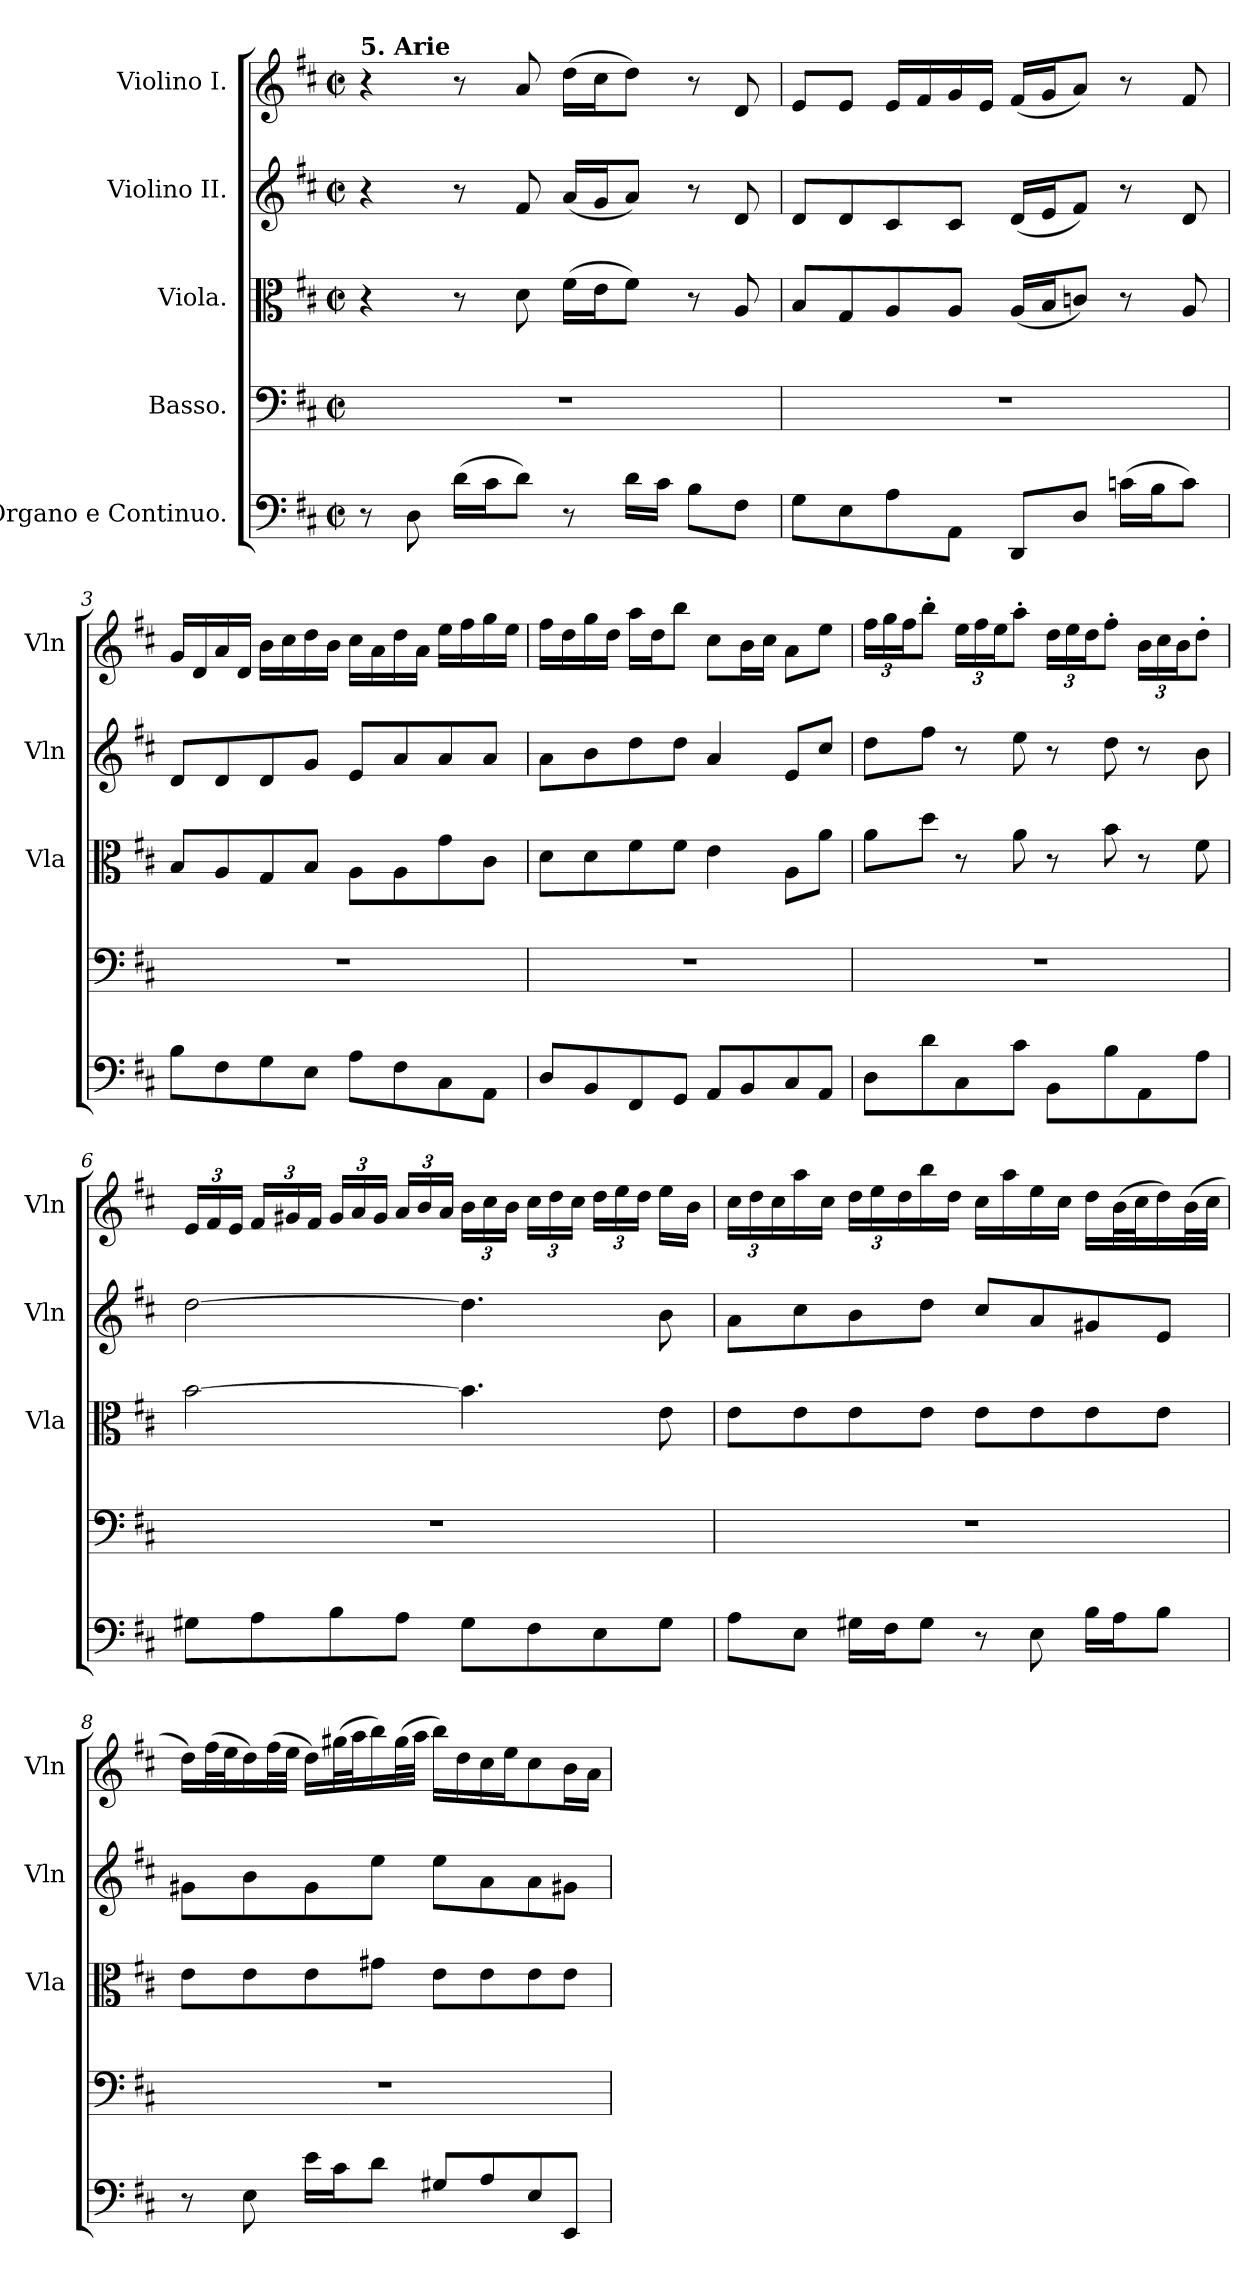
**kern	**kern	**kern	**kern	**kern
*part5	*part4	*part3	*part2	*part1
*staff5	*staff4	*staff3	*staff2	*staff1
*I"Organo e  Continuo.	*I"Basso.	*I"Viola.	*I"Violino II.	*I"Violino I.
*	*	*I'Vla	*I'Vln	*I'Vln
*clefF4	*clefF4	*clefC3	*clefG2	*clefG2
*k[f#c#]	*k[f#c#]	*k[f#c#]	*k[f#c#]	*k[f#c#]
*D:	*D:	*D:	*D:	*D:
*M2/2	*M2/2	*M2/2	*M2/2	*M2/2
*met(c|)	*met(c|)	*met(c|)	*met(c|)	*met(c|)
=1	=1	=1	=1	=1
!	!	!	!	!LO:TX:a:B:t=5. Arie
8r	1r	4r	4r	4r
8D\	.	.	.	.
(16d\LL	.	8r	8r	8r
16c#\J	.	.	.	.
8d\J)	.	8d\	8f#/	8a/
8r	.	(16f#\LL	(16a/LL	(16dd\LL
.	.	16e\J	16g/J	16cc#\J
16d\LL	.	8f#\J)	8a/J)	8dd\J)
16c#\JJ	.	.	.	.
8B\L	.	8r	8r	8r
8F#\J	.	8A/	8d/	8d/
=2	=2	=2	=2	=2
8G\L	1r	8B/L	8d/L	8e/L
8E\	.	8G/	8d/	8e/J
8A\	.	8A/	8c#/	16e/LL
.	.	.	.	16f#/
8AA\J	.	8A/J	8c#/J	16g/
.	.	.	.	16e/JJ
8DD/L	.	(16A/LL	(16d/LL	(16f#/LL
.	.	16B/J	16e/J	16g/J
8D/J	.	8cn/J)	8f#/J)	8a/J)
(16cn\LL	.	8r	8r	8r
16B\J	.	.	.	.
8c\J)	.	8A/	8d/	8f#/
=3	=3	=3	=3	=3
8B\L	1r	8B/L	8d/L	16g/LL
.	.	.	.	16d/
8F#\	.	8A/	8d/	16a/
.	.	.	.	16d/JJ
8G\	.	8G/	8d/	16b\LL
.	.	.	.	16cc#\
8E\J	.	8B/J	8g/J	16dd\
.	.	.	.	16b\JJ
8A\L	.	8A\L	8e/L	16cc#\LL
.	.	.	.	16a\
8F#\	.	8A\	8a/	16dd\
.	.	.	.	16a\JJ
8C#\	.	8g\	8a/	16ee\LL
.	.	.	.	16ff#\
8AA\J	.	8c#\J	8a/J	16gg\
.	.	.	.	16ee\JJ
=4	=4	=4	=4	=4
8D/L	1r	8d\L	8a\L	16ff#\LL
.	.	.	.	16dd\
8BB/	.	8d\	8b\	16gg\
.	.	.	.	16dd\JJ
8FF#/	.	8f#\	8dd\	16aa\LL
.	.	.	.	16dd\J
8GG/J	.	8f#\J	8dd\J	8bb\J
8AA/L	.	4e\	4a/	8cc#\L
8BB/	.	.	.	16b\L
.	.	.	.	16cc#\JJ
8C#/	.	8A\L	8e/L	8a\L
8AA/J	.	8a\J	8cc#/J	8ee\J
!!LO:LB:g=z
=5	=5	=5	=5	=5
*	*	*	*	*Xbrackettup
8D\L	1r	8a\L	8dd\L	24ff#\LL
.	.	.	.	24gg\
.	.	.	.	24ff#\J
8d\	.	8dd\J	8ff#\J	8bb'\J
8C#\	.	8r	8r	24ee\LL
.	.	.	.	24ff#\
.	.	.	.	24ee\J
8c#\J	.	8a\	8ee\	8aa'\J
8BB\L	.	8r	8r	24dd\LL
.	.	.	.	24ee\
.	.	.	.	24dd\J
8B\	.	8b\	8dd\	8ff#'\J
8AA\	.	8r	8r	24b\LL
.	.	.	.	24cc#\
.	.	.	.	24b\J
8A\J	.	8f#\	8b\	8dd'\J
=6	=6	=6	=6	=6
8G#X\L	1r	[2b\	[2dd\	24e/LL
.	.	.	.	24f#/
.	.	.	.	24e/JJ
8A\	.	.	.	24f#/LL
.	.	.	.	24g#X/
.	.	.	.	24f#/JJ
8B\	.	.	.	24g#/LL
.	.	.	.	24a/
.	.	.	.	24g#/JJ
8A\J	.	.	.	24a/LL
.	.	.	.	24b/
.	.	.	.	24a/JJ
8G#\L	.	4.b\]	4.dd\]	24b\LL
.	.	.	.	24cc#\
.	.	.	.	24b\JJ
8F#\	.	.	.	24cc#\LL
.	.	.	.	24dd\
.	.	.	.	24cc#\JJ
8E\	.	.	.	24dd\LL
.	.	.	.	24ee\
.	.	.	.	24dd\JJ
8G#\J	.	8e\	8b\	16ee\LL
.	.	.	.	16b\JJ
=7	=7	=7	=7	=7
8A\L	1r	8e\L	8a\L	24cc#\LL
.	.	.	.	24dd\
.	.	.	.	24cc#\
8E\J	.	8e\	8cc#\	16aa\
.	.	.	.	16cc#\JJ
16G#X\LL	.	8e\	8b\	24dd\LL
.	.	.	.	24ee\
16F#\J	.	.	.	.
.	.	.	.	24dd\
8G#\J	.	8e\J	8dd\J	16bb\
.	.	.	.	16dd\JJ
8r	.	8e\L	8cc#/L	16cc#\LL
.	.	.	.	16aa\
8E\	.	8e\	8a/	16ee\
.	.	.	.	16cc#\JJ
16B\LL	.	8e\	8g#X/	16dd\LL
16A\J	.	.	.	(32b\L
.	.	.	.	32cc#\J
8B\J	.	8e\J	8e/J	16dd\)
.	.	.	.	(32b\L
.	.	.	.	32cc#\JJJ
!!LO:LB:g=z
=8	=8	=8	=8	=8
8r	1r	8e\L	8g#X\L	16dd\LL)
.	.	.	.	(32ff#\L
.	.	.	.	32ee\J
8E\	.	8e\	8b\	16dd\)
.	.	.	.	(32ff#\L
.	.	.	.	32ee\JJJ
16e\LL	.	8e\	8g#\	16dd\LL)
16c#\J	.	.	.	(32gg#X\L
.	.	.	.	32aa\J
8d\J	.	8g#X\J	8ee\J	16bb\)
.	.	.	.	(32gg#\L
.	.	.	.	32aa\JJJ
8G#X/L	.	8e\L	8ee\L	16bb\LL)
.	.	.	.	16dd\
8A/	.	8e\	8a\	16cc#\
.	.	.	.	16ee\J
8E/	.	8e\	8a\	8cc#\
8EE/J	.	8e\J	8g#X\J	16b\L
.	.	.	.	16a\JJ
=	=	=	=	=
*-	*-	*-	*-	*-
